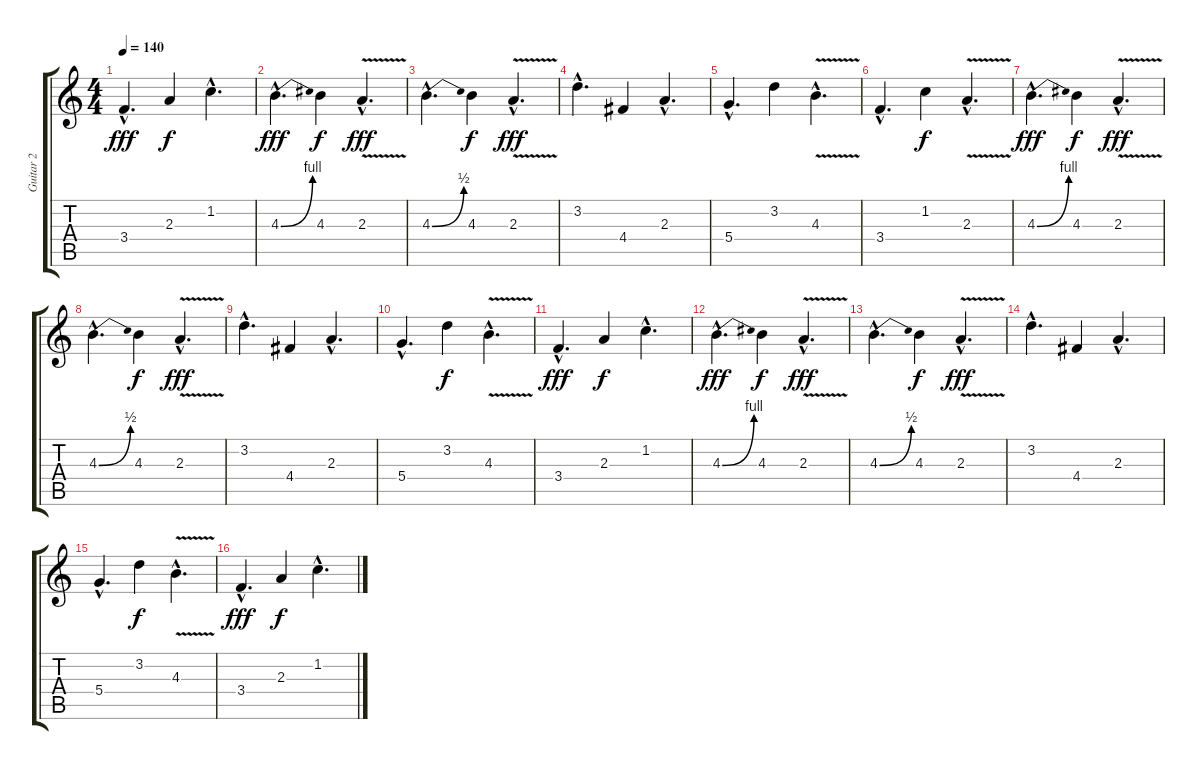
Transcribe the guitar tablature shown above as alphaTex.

\track ("Guitar 2" "Guitar 2") {instrument overdrivenguitar}
\staff {score tabs}
\tuning (E4 B3 G3 D3 A2 E2) {hide}
\ts (4 4)
\tempo 140
\clef g2
\ks c
3.4{hac}.4{d dy fff} 2.3.4{dy f} 1.2{hac}.4{d} |
4.3{be (bend 0 0 60 4) hac}.4{d dy fff} 4.3.4{dy f} 2.3{v hac}.4{d dy fff} |
4.3{be (bend 0 0 60 2) hac}.4{d} 4.3.4{dy f} 2.3{v hac}.4{d dy fff} |
3.2{hac}.4{d} 4.4.4 2.3{hac}.4{d} |
5.4{hac}.4{d} 3.2.4 4.3{v hac}.4{d} |
3.4{hac}.4{d} 1.2.4{dy f} 2.3{v hac}.4{d} |
4.3{be (bend 0 0 60 4) hac}.4{d dy fff} 4.3.4{dy f} 2.3{v hac}.4{d dy fff} |
4.3{be (bend 0 0 60 2) hac}.4{d} 4.3.4{dy f} 2.3{v hac}.4{d dy fff} |
3.2{hac}.4{d} 4.4.4 2.3{hac}.4{d} |
5.4{hac}.4{d} 3.2.4{dy f} 4.3{v hac}.4{d} |
3.4{hac}.4{d dy fff} 2.3.4{dy f} 1.2{hac}.4{d} |
4.3{be (bend 0 0 60 4) hac}.4{d dy fff} 4.3.4{dy f} 2.3{v hac}.4{d dy fff} |
4.3{be (bend 0 0 60 2) hac}.4{d} 4.3.4{dy f} 2.3{v hac}.4{d dy fff} |
3.2{hac}.4{d} 4.4.4 2.3{hac}.4{d} |
5.4{hac}.4{d} 3.2.4{dy f} 4.3{v hac}.4{d} |
3.4{hac}.4{d dy fff} 2.3.4{dy f} 1.2{hac}.4{d}
